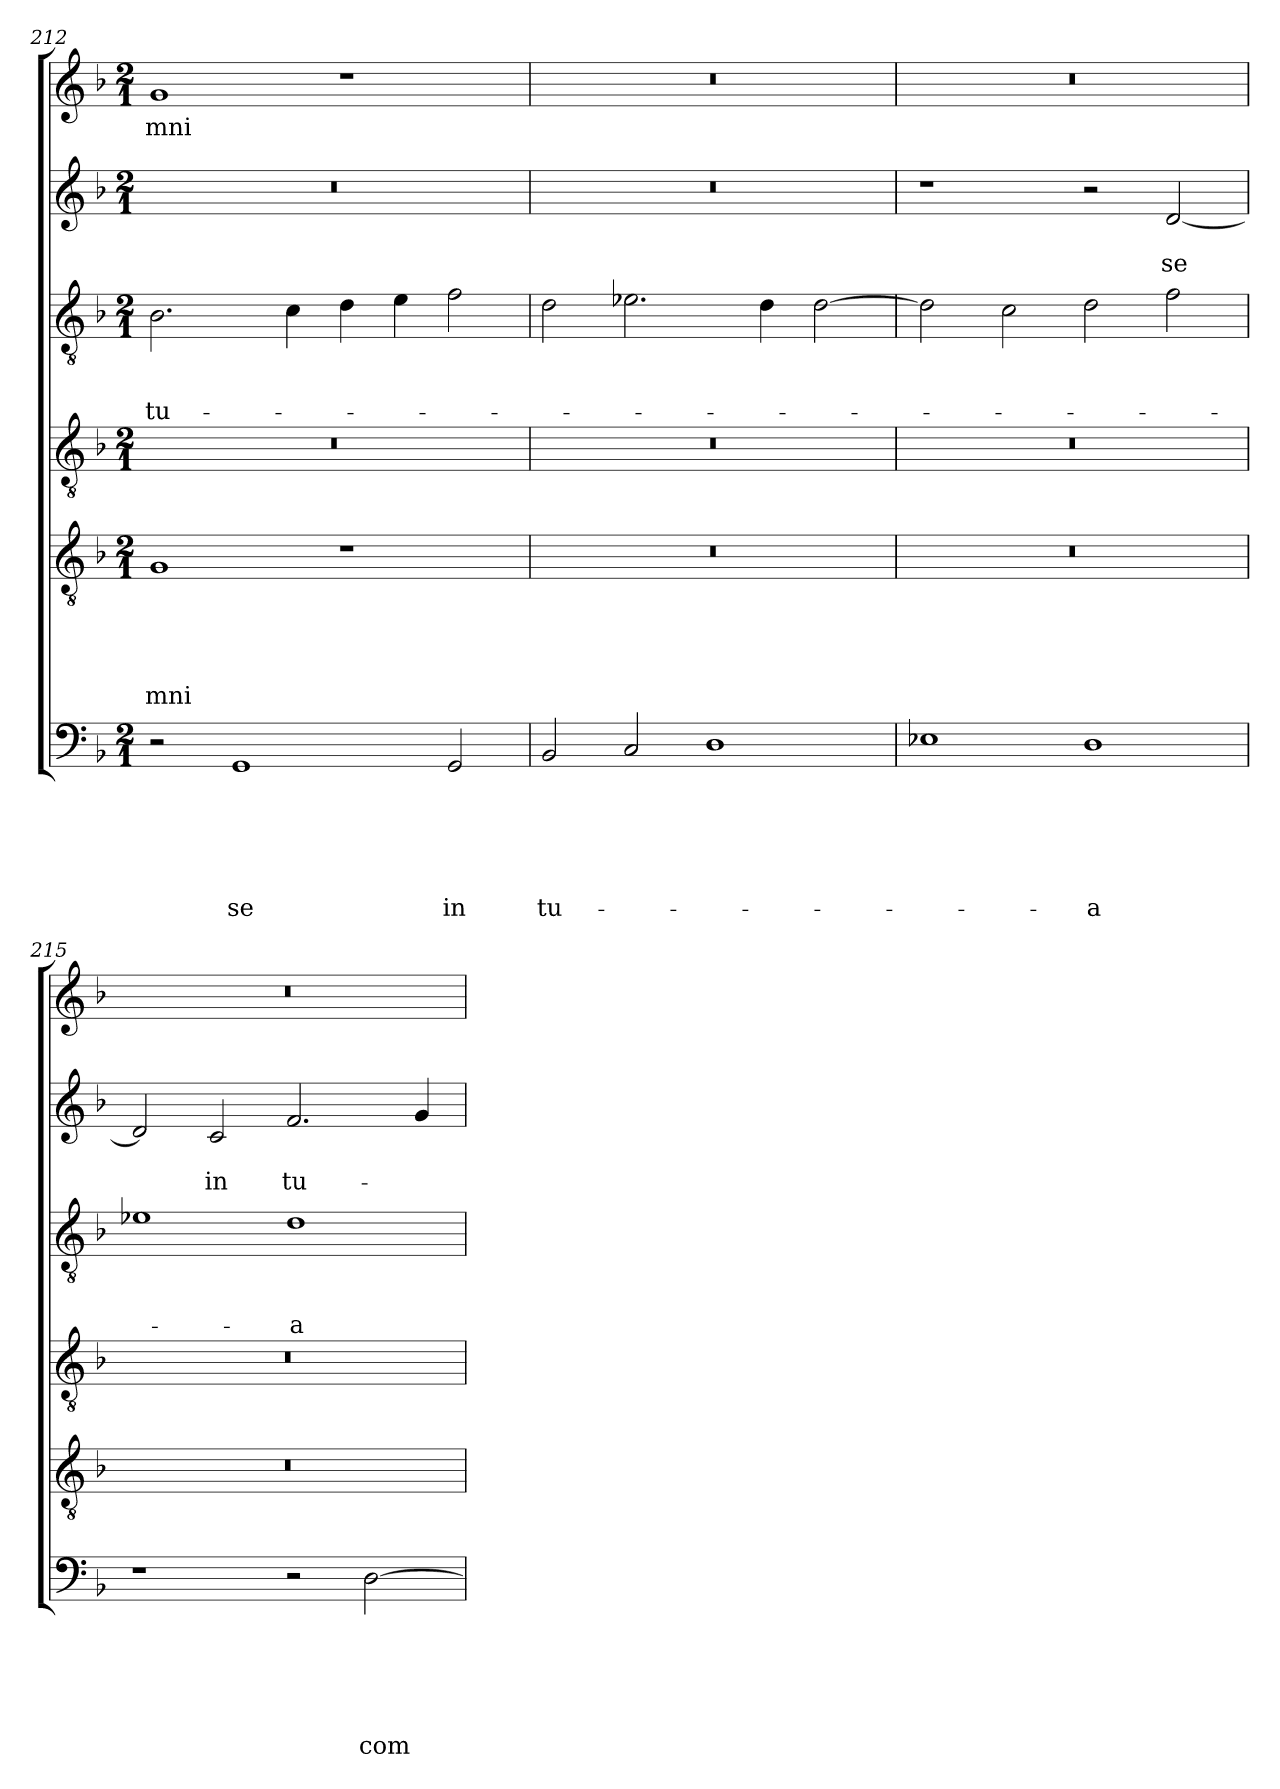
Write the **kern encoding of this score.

**kern	**text	**text	**text	**text	**text	**text	**kern	**text	**text	**text	**text	**text	**kern	**kern	**text	**text	**text	**kern	**text	**text	**kern	**text
*part6	*part6	*part6	*part6	*part6	*part6	*part6	*part5	*part5	*part5	*part5	*part5	*part5	*part4	*part3	*part3	*part3	*part3	*part2	*part2	*part2	*part1	*part1
*staff6	*staff6	*staff6	*staff6	*staff6	*staff6	*staff6	*staff5	*staff5	*staff5	*staff5	*staff5	*staff5	*staff4	*staff3	*staff3	*staff3	*staff3	*staff2	*staff2	*staff2	*staff1	*staff1
*clefF4	*	*	*	*	*	*	*clefGv2	*	*	*	*	*	*clefGv2	*clefGv2	*	*	*	*clefG2	*	*	*clefG2	*
*k[b-]	*	*	*	*	*	*	*k[b-]	*	*	*	*	*	*k[b-]	*k[b-]	*	*	*	*k[b-]	*	*	*k[b-]	*
*F:	*	*	*	*	*	*	*F:	*	*	*	*	*	*F:	*F:	*	*	*	*F:	*	*	*F:	*
*M2/1	*	*	*	*	*	*	*M2/1	*	*	*	*	*	*M2/1	*M2/1	*	*	*	*M2/1	*	*	*M2/1	*
=212	=212	=212	=212	=212	=212	=212	=212	=212	=212	=212	=212	=212	=212	=212	=212	=212	=212	=212	=212	=212	=212	=212
!	!	!	!	!	!	!	!	!	!	!	!	!LO:LY:b	!	!	!	!	!LO:LY:b	!	!	!	!	!LO:LY:b
2r	.	.	.	.	.	.	1G	.	.	.	.	-mni	0r	2.B-\	.	.	tu-	0r	.	.	1g	-mni
!	!	!	!	!	!	!LO:LY:b	!	!	!	!	!	!	!	!	!	!	!	!	!	!	!	!
1GG	.	.	.	.	.	se	.	.	.	.	.	.	.	.	.	.	.	.	.	.	.	.
.	.	.	.	.	.	.	.	.	.	.	.	.	.	4c\	.	.	.	.	.	.	.	.
.	.	.	.	.	.	.	1r	.	.	.	.	.	.	4d\	.	.	.	.	.	.	1r	.
.	.	.	.	.	.	.	.	.	.	.	.	.	.	4e\	.	.	.	.	.	.	.	.
!	!	!	!	!	!	!LO:LY:b	!	!	!	!	!	!	!	!	!	!	!	!	!	!	!	!
2GG/	.	.	.	.	.	in	.	.	.	.	.	.	.	2f\	.	.	.	.	.	.	.	.
=213	=213	=213	=213	=213	=213	=213	=213	=213	=213	=213	=213	=213	=213	=213	=213	=213	=213	=213	=213	=213	=213	=213
!	!	!	!	!	!	!LO:LY:b	!	!	!	!	!	!	!	!	!	!	!	!	!	!	!	!
2BB-/	.	.	.	.	.	tu-	0r	.	.	.	.	.	0r	2d\	.	.	.	0r	.	.	0r	.
2C/	.	.	.	.	.	.	.	.	.	.	.	.	.	2.e-\	.	.	.	.	.	.	.	.
1D	.	.	.	.	.	.	.	.	.	.	.	.	.	.	.	.	.	.	.	.	.	.
.	.	.	.	.	.	.	.	.	.	.	.	.	.	4d\	.	.	.	.	.	.	.	.
.	.	.	.	.	.	.	.	.	.	.	.	.	.	[2d\	.	.	.	.	.	.	.	.
=214	=214	=214	=214	=214	=214	=214	=214	=214	=214	=214	=214	=214	=214	=214	=214	=214	=214	=214	=214	=214	=214	=214
1E-	.	.	.	.	.	.	0r	.	.	.	.	.	0r	2d\]	.	.	.	1r	.	.	0r	.
.	.	.	.	.	.	.	.	.	.	.	.	.	.	2c\	.	.	.	.	.	.	.	.
!	!	!	!	!	!	!LO:LY:b	!	!	!	!	!	!	!	!	!	!	!	!	!	!	!	!
1D	.	.	.	.	.	-a	.	.	.	.	.	.	.	2d\	.	.	.	2r	.	.	.	.
!	!	!	!	!	!	!	!	!	!	!	!	!	!	!	!	!	!	!	!	!LO:LY:b	!	!
.	.	.	.	.	.	.	.	.	.	.	.	.	.	2f\	.	.	.	[2d/	.	se	.	.
!!LO:LB:g=z
=215	=215	=215	=215	=215	=215	=215	=215	=215	=215	=215	=215	=215	=215	=215	=215	=215	=215	=215	=215	=215	=215	=215
1r	.	.	.	.	.	.	0r	.	.	.	.	.	0r	1e-	.	.	.	2d/]	.	.	0r	.
!	!	!	!	!	!	!	!	!	!	!	!	!	!	!	!	!	!	!	!	!LO:LY:b	!	!
.	.	.	.	.	.	.	.	.	.	.	.	.	.	.	.	.	.	2c/	.	in	.	.
!	!	!	!	!	!	!	!	!	!	!	!	!	!	!	!	!	!LO:LY:b	!	!	!LO:LY:b	!	!
2r	.	.	.	.	.	.	.	.	.	.	.	.	.	1d	.	.	-a	2.f/	.	tu-	.	.
!	!	!	!	!	!	!LO:LY:b	!	!	!	!	!	!	!	!	!	!	!	!	!	!	!	!
[2D\	.	.	.	.	.	com-	.	.	.	.	.	.	.	.	.	.	.	.	.	.	.	.
.	.	.	.	.	.	.	.	.	.	.	.	.	.	.	.	.	.	4g/	.	.	.	.
=	=	=	=	=	=	=	=	=	=	=	=	=	=	=	=	=	=	=	=	=	=	=
*-	*-	*-	*-	*-	*-	*-	*-	*-	*-	*-	*-	*-	*-	*-	*-	*-	*-	*-	*-	*-	*-	*-
